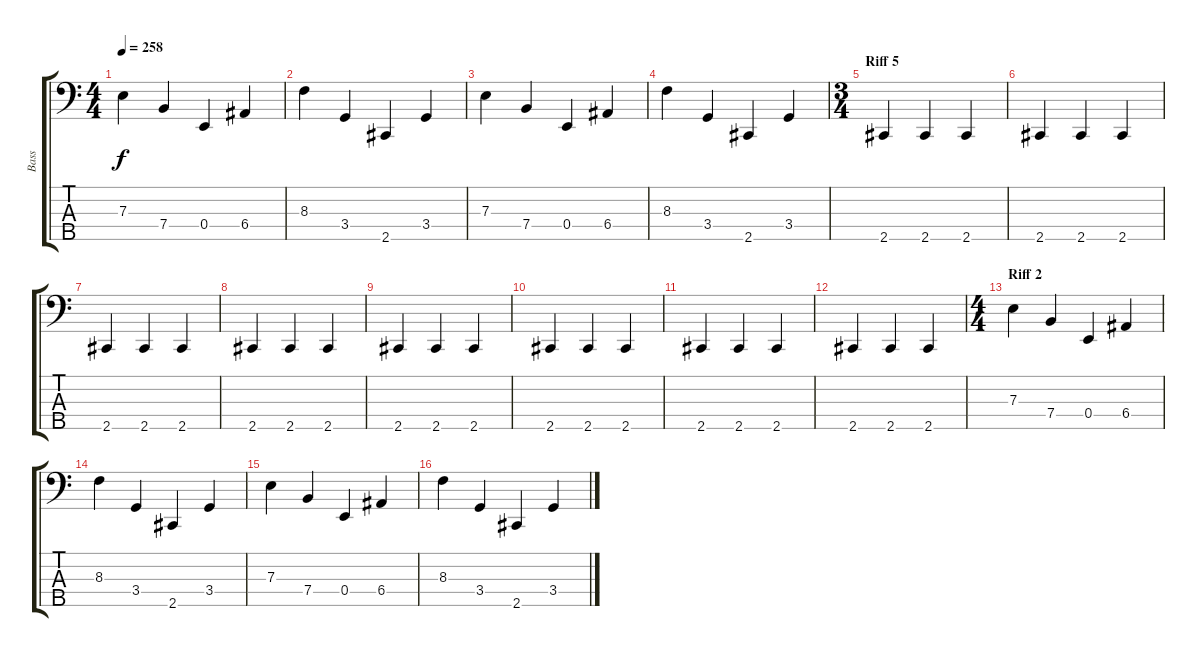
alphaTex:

\track ("Bass" "Bass") {instrument electricbassfinger}
\staff {score tabs}
\tuning (G2 D2 A1 E1 B0) {hide}
\ts (4 4)
\tempo 258
\clef f4
\ks c
7.3.4{dy f} 7.4.4 0.4.4 6.4.4 |
8.3.4 3.4.4 2.5.4 3.4.4 |
7.3.4 7.4.4 0.4.4 6.4.4 |
8.3.4 3.4.4 2.5.4 3.4.4 |
\ts (3 4)
\section ("" "Riff 5")
2.5.4 2.5.4 2.5.4 |
2.5.4 2.5.4 2.5.4 |
2.5.4 2.5.4 2.5.4 |
2.5.4 2.5.4 2.5.4 |
2.5.4 2.5.4 2.5.4 |
2.5.4 2.5.4 2.5.4 |
2.5.4 2.5.4 2.5.4 |
2.5.4 2.5.4 2.5.4 |
\ts (4 4)
\section ("" "Riff 2")
7.3.4 7.4.4 0.4.4 6.4.4 |
8.3.4 3.4.4 2.5.4 3.4.4 |
7.3.4 7.4.4 0.4.4 6.4.4 |
8.3.4 3.4.4 2.5.4 3.4.4
